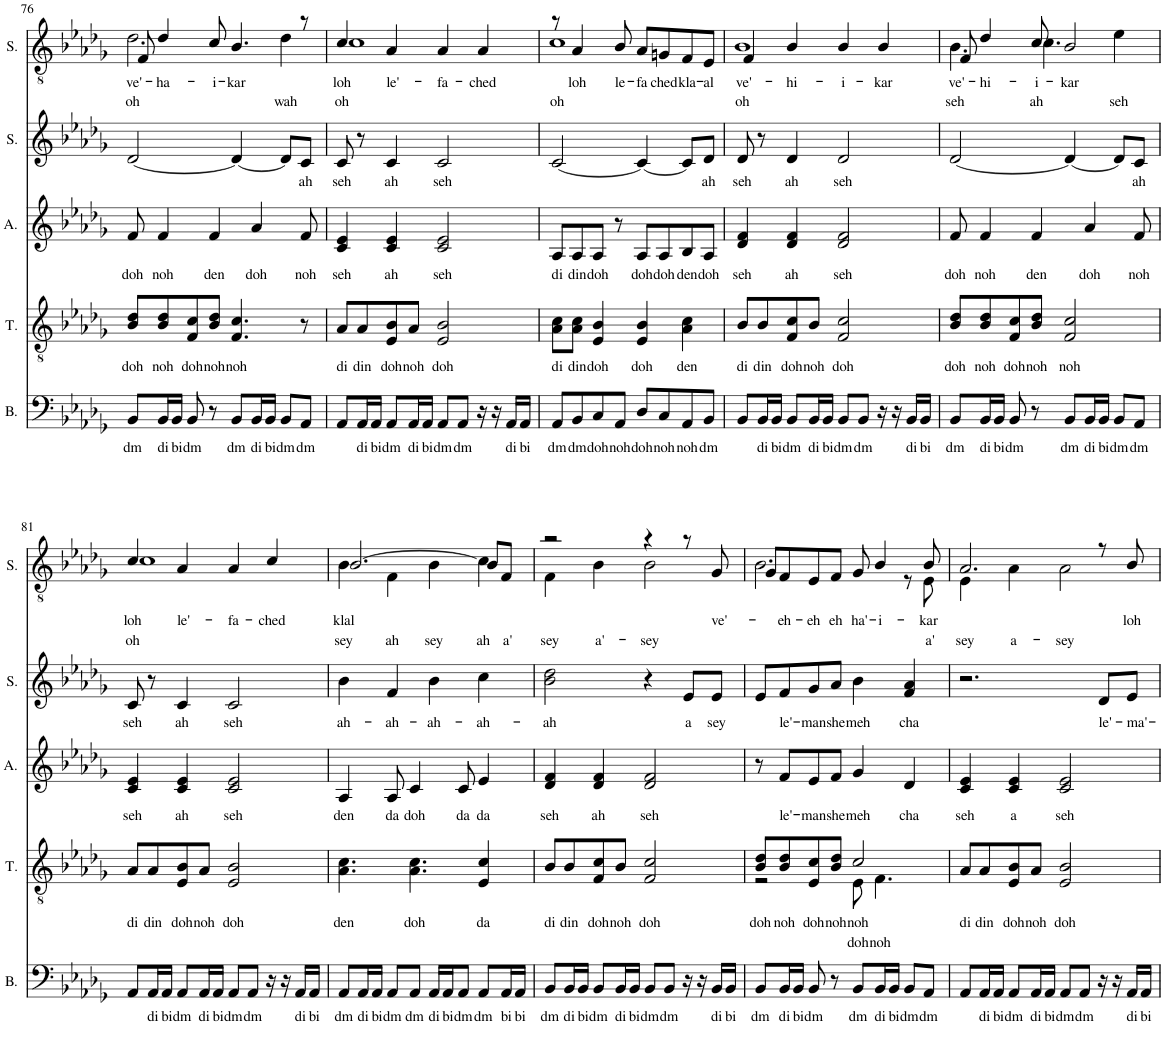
**kern	**text	**kern	**text	**text	**kern	**text	**kern	**text	**kern	**text	**text
*part5	*part5	*part4	*part4	*part4	*part3	*part3	*part2	*part2	*part1	*part1	*part1
*staff5	*staff5	*staff4	*staff4	*staff4	*staff3	*staff3	*staff2	*staff2	*staff1	*staff1	*staff1
*I"Bass	*	*I"Tenor	*	*	*I"Alto	*	*I"Soprano	*	*I"Solo	*	*
*I'B.	*	*I'T.	*	*	*I'A.	*	*I'S.	*	*I'S.	*	*
!!LO:PB:g=z
*clefF4	*	*clefGv2	*	*	*clefG2	*	*clefG2	*	*clefGv2	*	*
*k[b-e-a-d-g-]	*	*k[b-e-a-d-g-]	*	*	*k[b-e-a-d-g-]	*	*k[b-e-a-d-g-]	*	*k[b-e-a-d-g-]	*	*
*M4/4	*	*M4/4	*	*	*M4/4	*	*M4/4	*	*M4/4	*	*
=76	=76	=76	=76	=76	=76	=76	=76	=76	=76	=76	=76
!	!LO:LY:b	!	!LO:LY:b	!	!	!LO:LY:b	!	!	!	!LO:LY:b	!
*	*	*	*	*	*	*	*	*	*^	*	*
!	!	!	!	!	!	!	!	!	!	!	!	!LO:LY:b
8BB-/L	dm	8B-/ 8d-/L	doh	.	8f/	doh	[2d-/	.	8F/	2.d-\	.	oh
!	!LO:LY:b	!	!LO:LY:b	!	!	!LO:LY:b	!	!	!	!	!LO:LY:b	!
16BB-/L	di-	8B-/ 8d-/	noh	.	4f/	noh	.	.	4d-/	.	-ha-	.
!	!LO:LY:b	!	!	!	!	!	!	!	!	!	!	!
16BB-/JJ	-bi	.	.	.	.	.	.	.	.	.	.	.
!	!LO:LY:b	!	!LO:LY:b	!	!	!	!	!	!	!	!	!
8BB-/	dm	8F/ 8c/	doh	.	.	.	.	.	.	.	.	.
!	!	!	!LO:LY:b	!	!	!LO:LY:b	!	!	!	!	!LO:LY:b	!
8r	.	8B-/ 8d-/J	noh	.	4f/	den	.	.	8c/	.	-i-	.
!	!LO:LY:b	!	!LO:LY:b	!	!	!	!	!	!	!	!LO:LY:b	!
8BB-/L	dm	4.F/ 4.c/	noh	.	.	.	4d-/_	.	4.B-/	.	-kar	.
!	!LO:LY:b	!	!	!	!	!LO:LY:b	!	!	!	!	!	!
16BB-/L	di-	.	.	.	4a-/	doh	.	.	.	.	.	.
!	!LO:LY:b	!	!	!	!	!	!	!	!	!	!	!
16BB-/JJ	-bi	.	.	.	.	.	.	.	.	.	.	.
!	!LO:LY:b	!	!	!	!	!	!	!	!	!	!	!LO:LY:b
8BB-/L	dm	.	.	.	.	.	8d-/L]	.	.	4d-\	.	wah
!	!LO:LY:b	!	!	!	!	!LO:LY:b	!	!LO:LY:b	!	!	!	!
8AA-/J	dm	8r	.	.	8f/	noh	8c/J	ah	8r	.	.	.
=77	=77	=77	=77	=77	=77	=77	=77	=77	=77	=77	=77	=77
!	!	!	!LO:LY:b	!	!	!LO:LY:b	!	!LO:LY:b	!	!	!LO:LY:b	!
!	!	!	!	!	!	!	!	!	!	!	!	!LO:LY:b
8AA-/L	.	8A-/L	di	.	4c/ 4e-/	seh	8c/	seh	4c/	1c	.	oh
!	!LO:LY:b	!	!LO:LY:b	!	!	!	!	!	!	!	!	!
16AA-/L	di-	8A-/	din	.	.	.	8r	.	.	.	.	.
!	!LO:LY:b	!	!	!	!	!	!	!	!	!	!	!
16AA-/JJ	-bi	.	.	.	.	.	.	.	.	.	.	.
!	!LO:LY:b	!	!LO:LY:b	!	!	!LO:LY:b	!	!LO:LY:b	!	!	!LO:LY:b	!
8AA-/L	dm	8E-/ 8B-/	doh	.	4c/ 4e-/	ah	4c/	ah	4A-/	.	le'-	.
!	!LO:LY:b	!	!LO:LY:b	!	!	!	!	!	!	!	!	!
16AA-/L	di-	8A-/J	noh	.	.	.	.	.	.	.	.	.
!	!LO:LY:b	!	!	!	!	!	!	!	!	!	!	!
16AA-/JJ	-bi	.	.	.	.	.	.	.	.	.	.	.
!	!LO:LY:b	!	!LO:LY:b	!	!	!LO:LY:b	!	!LO:LY:b	!	!	!LO:LY:b	!
8AA-/L	dm	2E-/ 2B-/	doh	.	2c/ 2e-/	seh	2c/	seh	4A-/	.	-fa-	.
!	!LO:LY:b	!	!	!	!	!	!	!	!	!	!	!
8AA-/J	dm	.	.	.	.	.	.	.	.	.	.	.
!	!	!	!	!	!	!	!	!	!	!	!LO:LY:b	!
16r	.	.	.	.	.	.	.	.	4A-/	.	-ched	.
16r	.	.	.	.	.	.	.	.	.	.	.	.
!	!LO:LY:b	!	!	!	!	!	!	!	!	!	!	!
16AA-/LL	di-	.	.	.	.	.	.	.	.	.	.	.
!	!LO:LY:b	!	!	!	!	!	!	!	!	!	!	!
16AA-/JJ	-bi	.	.	.	.	.	.	.	.	.	.	.
=78	=78	=78	=78	=78	=78	=78	=78	=78	=78	=78	=78	=78
!	!LO:LY:b	!	!LO:LY:b	!	!	!LO:LY:b	!	!	!	!	!	!LO:LY:b
8AA-/L	dm	8A-\ 8c\L	di	.	8A-/L	di	[2c/	.	8r	1c	.	oh
!	!LO:LY:b	!	!LO:LY:b	!	!	!LO:LY:b	!	!	!	!	!LO:LY:b	!
8BB-/	dm	8A-\ 8c\J	din	.	8A-/	din	.	.	4A-/	.	loh	.
!	!LO:LY:b	!	!LO:LY:b	!	!	!LO:LY:b	!	!	!	!	!	!
8C/	doh	4E-/ 4B-/	doh	.	8A-/J	doh	.	.	.	.	.	.
!	!LO:LY:b	!	!	!	!	!	!	!	!	!	!LO:LY:b	!
8AA-/J	noh	.	.	.	8r	.	.	.	8B-/	.	le-	.
!	!LO:LY:b	!	!LO:LY:b	!	!	!LO:LY:b	!	!	!	!	!LO:LY:b	!
8D-/L	doh	4E-/ 4B-/	doh	.	8A-/L	doh	4c/_	.	8A-/L	.	-fa-	.
!	!LO:LY:b	!	!	!	!	!LO:LY:b	!	!	!	!	!LO:LY:b	!
8C/	noh	.	.	.	8A-/	doh	.	.	8Gn/	.	-ched	.
!	!LO:LY:b	!	!LO:LY:b	!	!	!LO:LY:b	!	!	!	!	!LO:LY:b	!
8AA-/	noh	4A-\ 4c\	den	.	8B-/	den	8c/L]	.	8F/	.	kla-	.
!	!LO:LY:b	!	!	!	!	!LO:LY:b	!	!LO:LY:b	!	!	!LO:LY:b	!
8BB-/J	dm	.	.	.	8A-/J	doh	8d-/J	ah	8E-/J	.	-al	.
=79	=79	=79	=79	=79	=79	=79	=79	=79	=79	=79	=79	=79
!	!	!	!LO:LY:b	!	!	!LO:LY:b	!	!LO:LY:b	!	!	!LO:LY:b	!
!	!	!	!	!	!	!	!	!	!	!	!	!LO:LY:b
8BB-/L	.	8B-/L	di	.	4d-/ 4f/	seh	8d-/	seh	4F/	1B-	.	oh
!	!LO:LY:b	!	!LO:LY:b	!	!	!	!	!	!	!	!	!
16BB-/L	di-	8B-/	din	.	.	.	8r	.	.	.	.	.
!	!LO:LY:b	!	!	!	!	!	!	!	!	!	!	!
16BB-/JJ	-bi	.	.	.	.	.	.	.	.	.	.	.
!	!LO:LY:b	!	!LO:LY:b	!	!	!LO:LY:b	!	!LO:LY:b	!	!	!LO:LY:b	!
8BB-/L	dm	8F/ 8c/	doh	.	4d-/ 4f/	ah	4d-/	ah	4B-/	.	-hi-	.
!	!LO:LY:b	!	!LO:LY:b	!	!	!	!	!	!	!	!	!
16BB-/L	di-	8B-/J	noh	.	.	.	.	.	.	.	.	.
!	!LO:LY:b	!	!	!	!	!	!	!	!	!	!	!
16BB-/JJ	-bi	.	.	.	.	.	.	.	.	.	.	.
!	!LO:LY:b	!	!LO:LY:b	!	!	!LO:LY:b	!	!LO:LY:b	!	!	!LO:LY:b	!
8BB-/L	dm	2F/ 2c/	doh	.	2d-/ 2f/	seh	2d-/	seh	4B-/	.	-i-	.
!	!LO:LY:b	!	!	!	!	!	!	!	!	!	!	!
8BB-/J	dm	.	.	.	.	.	.	.	.	.	.	.
!	!	!	!	!	!	!	!	!	!	!	!LO:LY:b	!
16r	.	.	.	.	.	.	.	.	4B-/	.	-kar	.
16r	.	.	.	.	.	.	.	.	.	.	.	.
!	!LO:LY:b	!	!	!	!	!	!	!	!	!	!	!
16BB-/LL	di-	.	.	.	.	.	.	.	.	.	.	.
!	!LO:LY:b	!	!	!	!	!	!	!	!	!	!	!
16BB-/JJ	-bi	.	.	.	.	.	.	.	.	.	.	.
=80	=80	=80	=80	=80	=80	=80	=80	=80	=80	=80	=80	=80
!	!LO:LY:b	!	!LO:LY:b	!	!	!LO:LY:b	!	!	!	!	!LO:LY:b	!
!	!	!	!	!	!	!	!	!	!	!	!	!LO:LY:b
8BB-/L	dm	8B-/ 8d-/L	doh	.	8f/	doh	[2d-/	.	8F/	4.B-\	.	seh
!	!LO:LY:b	!	!LO:LY:b	!	!	!LO:LY:b	!	!	!	!	!LO:LY:b	!
16BB-/L	di-	8B-/ 8d-/	noh	.	4f/	noh	.	.	4d-/	.	-hi-	.
!	!LO:LY:b	!	!	!	!	!	!	!	!	!	!	!
16BB-/JJ	-bi	.	.	.	.	.	.	.	.	.	.	.
!	!LO:LY:b	!	!LO:LY:b	!	!	!	!	!	!	!	!	!
8BB-/	dm	8F/ 8c/	doh	.	.	.	.	.	.	.	.	.
!	!	!	!LO:LY:b	!	!	!LO:LY:b	!	!	!	!	!LO:LY:b	!
!	!	!	!	!	!	!	!	!	!	!	!	!LO:LY:b
8r	.	8B-/ 8d-/J	noh	.	4f/	den	.	.	8c/	4.c\	.	ah
!	!LO:LY:b	!	!LO:LY:b	!	!	!	!	!	!	!	!LO:LY:b	!
8BB-/L	dm	2F/ 2c/	noh	.	.	.	4d-/_	.	2B-/	.	-kar	.
!	!LO:LY:b	!	!	!	!	!LO:LY:b	!	!	!	!	!	!
16BB-/L	di-	.	.	.	4a-/	doh	.	.	.	.	.	.
!	!LO:LY:b	!	!	!	!	!	!	!	!	!	!	!
16BB-/JJ	-bi	.	.	.	.	.	.	.	.	.	.	.
!	!LO:LY:b	!	!	!	!	!	!	!	!	!	!	!LO:LY:b
8BB-/L	dm	.	.	.	.	.	8d-/L]	.	.	4e-\	.	seh
!	!LO:LY:b	!	!	!	!	!LO:LY:b	!	!LO:LY:b	!	!	!	!
8AA-/J	dm	.	.	.	8f/	noh	8c/J	ah	.	.	.	.
!!LO:LB:g=z	!!
=81	=81	=81	=81	=81	=81	=81	=81	=81	=81	=81	=81	=81
!	!	!	!LO:LY:b	!	!	!LO:LY:b	!	!LO:LY:b	!	!	!LO:LY:b	!
!	!	!	!	!	!	!	!	!	!	!	!	!LO:LY:b
8AA-/L	.	8A-/L	di	.	4c/ 4e-/	seh	8c/	seh	4c/	1c	.	oh
!	!LO:LY:b	!	!LO:LY:b	!	!	!	!	!	!	!	!	!
16AA-/L	di-	8A-/	din	.	.	.	8r	.	.	.	.	.
!	!LO:LY:b	!	!	!	!	!	!	!	!	!	!	!
16AA-/JJ	-bi	.	.	.	.	.	.	.	.	.	.	.
!	!LO:LY:b	!	!LO:LY:b	!	!	!LO:LY:b	!	!LO:LY:b	!	!	!LO:LY:b	!
8AA-/L	dm	8E-/ 8B-/	doh	.	4c/ 4e-/	ah	4c/	ah	4A-/	.	le'-	.
!	!LO:LY:b	!	!LO:LY:b	!	!	!	!	!	!	!	!	!
16AA-/L	di-	8A-/J	noh	.	.	.	.	.	.	.	.	.
!	!LO:LY:b	!	!	!	!	!	!	!	!	!	!	!
16AA-/JJ	-bi	.	.	.	.	.	.	.	.	.	.	.
!	!LO:LY:b	!	!LO:LY:b	!	!	!LO:LY:b	!	!LO:LY:b	!	!	!LO:LY:b	!
8AA-/L	dm	2E-/ 2B-/	doh	.	2c/ 2e-/	seh	2c/	seh	4A-/	.	-fa-	.
!	!LO:LY:b	!	!	!	!	!	!	!	!	!	!	!
8AA-/J	dm	.	.	.	.	.	.	.	.	.	.	.
!	!	!	!	!	!	!	!	!	!	!	!LO:LY:b	!
16r	.	.	.	.	.	.	.	.	4c/	.	-ched	.
16r	.	.	.	.	.	.	.	.	.	.	.	.
!	!LO:LY:b	!	!	!	!	!	!	!	!	!	!	!
16AA-/LL	di-	.	.	.	.	.	.	.	.	.	.	.
!	!LO:LY:b	!	!	!	!	!	!	!	!	!	!	!
16AA-/JJ	-bi	.	.	.	.	.	.	.	.	.	.	.
=82	=82	=82	=82	=82	=82	=82	=82	=82	=82	=82	=82	=82
!	!LO:LY:b	!	!LO:LY:b	!	!	!LO:LY:b	!	!LO:LY:b	!	!	!LO:LY:b	!
!	!	!	!	!	!	!	!	!	!	!	!	!LO:LY:b
8AA-/L	dm	4.A-\ 4.c\	den	.	4A-/	den	4b-\	ah-	[2.B-/	4B-\	.	sey
!	!LO:LY:b	!	!	!	!	!	!	!	!	!	!	!
16AA-/L	di-	.	.	.	.	.	.	.	.	.	.	.
!	!LO:LY:b	!	!	!	!	!	!	!	!	!	!	!
16AA-/JJ	-bi	.	.	.	.	.	.	.	.	.	.	.
!	!LO:LY:b	!	!	!	!	!LO:LY:b	!	!LO:LY:b	!	!	!	!LO:LY:b
8AA-/L	dm	.	.	.	8A-/	da	4f/	-ah-	.	4F\	.	ah
!	!LO:LY:b	!	!LO:LY:b	!	!	!LO:LY:b	!	!	!	!	!	!
8AA-/J	dm	4.A-\ 4.c\	doh	.	4c/	doh	.	.	.	.	.	.
!	!LO:LY:b	!	!	!	!	!	!	!LO:LY:b	!	!	!	!LO:LY:b
16AA-/LL	di-	.	.	.	.	.	4b-\	-ah-	.	4B-\	.	sey
!	!LO:LY:b	!	!	!	!	!	!	!	!	!	!	!
16AA-/J	-bi	.	.	.	.	.	.	.	.	.	.	.
!	!LO:LY:b	!	!	!	!	!LO:LY:b	!	!	!	!	!	!
8AA-/J	dm	.	.	.	8c/	da	.	.	.	.	.	.
!	!LO:LY:b	!	!LO:LY:b	!	!	!LO:LY:b	!	!LO:LY:b	!	!	!	!LO:LY:b
8AA-/L	dm	4E-/ 4c/	da	.	4e-/	da	4cc\	-ah-	8B-/L]	4c\	.	ah
!	!LO:LY:b	!	!	!	!	!	!	!	!	!	!	!LO:LY:b
16AA-/L	bi-	.	.	.	.	.	.	.	8F/J	.	.	a'
!	!LO:LY:b	!	!	!	!	!	!	!	!	!	!	!
16AA-/JJ	-bi	.	.	.	.	.	.	.	.	.	.	.
=83	=83	=83	=83	=83	=83	=83	=83	=83	=83	=83	=83	=83
!	!LO:LY:b	!	!LO:LY:b	!	!	!LO:LY:b	!	!LO:LY:b	!	!	!	!LO:LY:b
8BB-/L	dm	8B-/L	di	.	4d-/ 4f/	seh	2b-\ 2dd-\	-ah	2r	4F\	.	sey
!	!LO:LY:b	!	!LO:LY:b	!	!	!	!	!	!	!	!	!
16BB-/L	di-	8B-/	din	.	.	.	.	.	.	.	.	.
!	!LO:LY:b	!	!	!	!	!	!	!	!	!	!	!
16BB-/JJ	-bi	.	.	.	.	.	.	.	.	.	.	.
!	!LO:LY:b	!	!LO:LY:b	!	!	!LO:LY:b	!	!	!	!	!	!LO:LY:b
8BB-/L	dm	8F/ 8c/	doh	.	4d-/ 4f/	ah	.	.	.	4B-\	.	a'-
!	!LO:LY:b	!	!LO:LY:b	!	!	!	!	!	!	!	!	!
16BB-/L	di-	8B-/J	noh	.	.	.	.	.	.	.	.	.
!	!LO:LY:b	!	!	!	!	!	!	!	!	!	!	!
16BB-/JJ	-bi	.	.	.	.	.	.	.	.	.	.	.
!	!LO:LY:b	!	!LO:LY:b	!	!	!LO:LY:b	!	!	!	!	!	!LO:LY:b
8BB-/L	dm	2F/ 2c/	doh	.	2d-/ 2f/	seh	4r	.	4r	2B-\	.	-sey
!	!LO:LY:b	!	!	!	!	!	!	!	!	!	!	!
8BB-/J	dm	.	.	.	.	.	.	.	.	.	.	.
!	!	!	!	!	!	!	!	!LO:LY:b	!	!	!	!
16r	.	.	.	.	.	.	8e-/L	a	8r	.	.	.
16r	.	.	.	.	.	.	.	.	.	.	.	.
!	!LO:LY:b	!	!	!	!	!	!	!LO:LY:b	!	!	!LO:LY:b	!
16BB-/LL	di-	.	.	.	.	.	8e-/J	sey	8G-/	.	ve'-	.
!	!LO:LY:b	!	!	!	!	!	!	!	!	!	!	!
16BB-/JJ	-bi	.	.	.	.	.	.	.	.	.	.	.
=84	=84	=84	=84	=84	=84	=84	=84	=84	=84	=84	=84	=84
!	!LO:LY:b	!	!LO:LY:b	!	!	!	!	!	!	!	!	!
*	*	*^	*	*	*	*	*	*	*	*	*	*
8BB-/L	dm	8B-/ 8d-/L	2r	doh	.	8r	.	8e-/L	.	8G-/L	2.B-\	.	.
!	!LO:LY:b	!	!	!LO:LY:b	!	!	!LO:LY:b	!	!LO:LY:b	!	!	!LO:LY:b	!
16BB-/L	di-	8B-/ 8d-/	.	noh	.	8f/L	le'-	8f/	le'-	8F/	.	-eh-	.
!	!LO:LY:b	!	!	!	!	!	!	!	!	!	!	!	!
16BB-/JJ	-bi	.	.	.	.	.	.	.	.	.	.	.	.
!	!LO:LY:b	!	!	!LO:LY:b	!	!	!LO:LY:b	!	!LO:LY:b	!	!	!LO:LY:b	!
8BB-/	dm	8E-/ 8c/	.	doh	.	8e-/	-man-	8g-/	-man-	8E-/	.	-eh	.
!	!	!	!	!LO:LY:b	!	!	!LO:LY:b	!	!LO:LY:b	!	!	!LO:LY:b	!
8r	.	8B-/ 8d-/J	.	noh	.	8f/J	-she-	8a-/J	-she-	8F/J	.	eh	.
!	!LO:LY:b	!	!	!LO:LY:b	!	!	!	!	!	!	!	!	!
!	!	!	!	!	!LO:LY:b	!	!LO:LY:b	!	!LO:LY:b	!	!	!LO:LY:b	!
8BB-/L	dm	2c/	8E-\	.	doh	4g-/	-meh	4b-\	-meh	8G-/	.	ha'-	.
!	!LO:LY:b	!	!	!	!LO:LY:b	!	!	!	!	!	!	!LO:LY:b	!
16BB-/L	di-	.	4.F\	.	noh	.	.	.	.	4B-/	.	-i-	.
!	!LO:LY:b	!	!	!	!	!	!	!	!	!	!	!	!
16BB-/JJ	-bi	.	.	.	.	.	.	.	.	.	.	.	.
!	!LO:LY:b	!	!	!	!	!	!LO:LY:b	!	!LO:LY:b	!	!	!	!
8BB-/L	dm	.	.	.	.	4d-/	cha	4f/ 4a-/	cha	.	8r	.	.
!	!LO:LY:b	!	!	!	!	!	!	!	!	!	!	!LO:LY:b	!
!	!	!	!	!	!	!	!	!	!	!	!	!	!LO:LY:b
8AA-/J	dm	.	.	.	.	.	.	.	.	8B-/	8E-\	.	a'
*	*	*v	*v	*	*	*	*	*	*	*	*	*	*
=85	=85	=85	=85	=85	=85	=85	=85	=85	=85	=85	=85	=85
!	!	!	!LO:LY:b	!	!	!LO:LY:b	!	!	!	!	!	!LO:LY:b
8AA-/L	.	8A-/L	di	.	4c/ 4e-/	seh	2.r	.	2.A-/	4E-\	.	sey
!	!LO:LY:b	!	!LO:LY:b	!	!	!	!	!	!	!	!	!
16AA-/L	di-	8A-/	din	.	.	.	.	.	.	.	.	.
!	!LO:LY:b	!	!	!	!	!	!	!	!	!	!	!
16AA-/JJ	-bi	.	.	.	.	.	.	.	.	.	.	.
!	!LO:LY:b	!	!LO:LY:b	!	!	!LO:LY:b	!	!	!	!	!	!LO:LY:b
8AA-/L	dm	8E-/ 8B-/	doh	.	4c/ 4e-/	a	.	.	.	4A-\	.	a-
!	!LO:LY:b	!	!LO:LY:b	!	!	!	!	!	!	!	!	!
16AA-/L	di-	8A-/J	noh	.	.	.	.	.	.	.	.	.
!	!LO:LY:b	!	!	!	!	!	!	!	!	!	!	!
16AA-/JJ	-bi	.	.	.	.	.	.	.	.	.	.	.
!	!LO:LY:b	!	!LO:LY:b	!	!	!LO:LY:b	!	!	!	!	!	!LO:LY:b
8AA-/L	dm	2E-/ 2B-/	doh	.	2c/ 2e-/	seh	.	.	.	2A-\	.	-sey
!	!LO:LY:b	!	!	!	!	!	!	!	!	!	!	!
8AA-/J	dm	.	.	.	.	.	.	.	.	.	.	.
!	!	!	!	!	!	!	!	!LO:LY:b	!	!	!	!
16r	.	.	.	.	.	.	8d-/L	le'-	8r	.	.	.
16r	.	.	.	.	.	.	.	.	.	.	.	.
!	!LO:LY:b	!	!	!	!	!	!	!LO:LY:b	!	!	!LO:LY:b	!
16AA-/LL	di-	.	.	.	.	.	8e-/J	-ma'-	8B-/	.	loh	.
!	!LO:LY:b	!	!	!	!	!	!	!	!	!	!	!
16AA-/JJ	-bi	.	.	.	.	.	.	.	.	.	.	.
*	*	*	*	*	*	*	*	*	*v	*v	*	*
=	=	=	=	=	=	=	=	=	=	=	=
*-	*-	*-	*-	*-	*-	*-	*-	*-	*-	*-	*-
